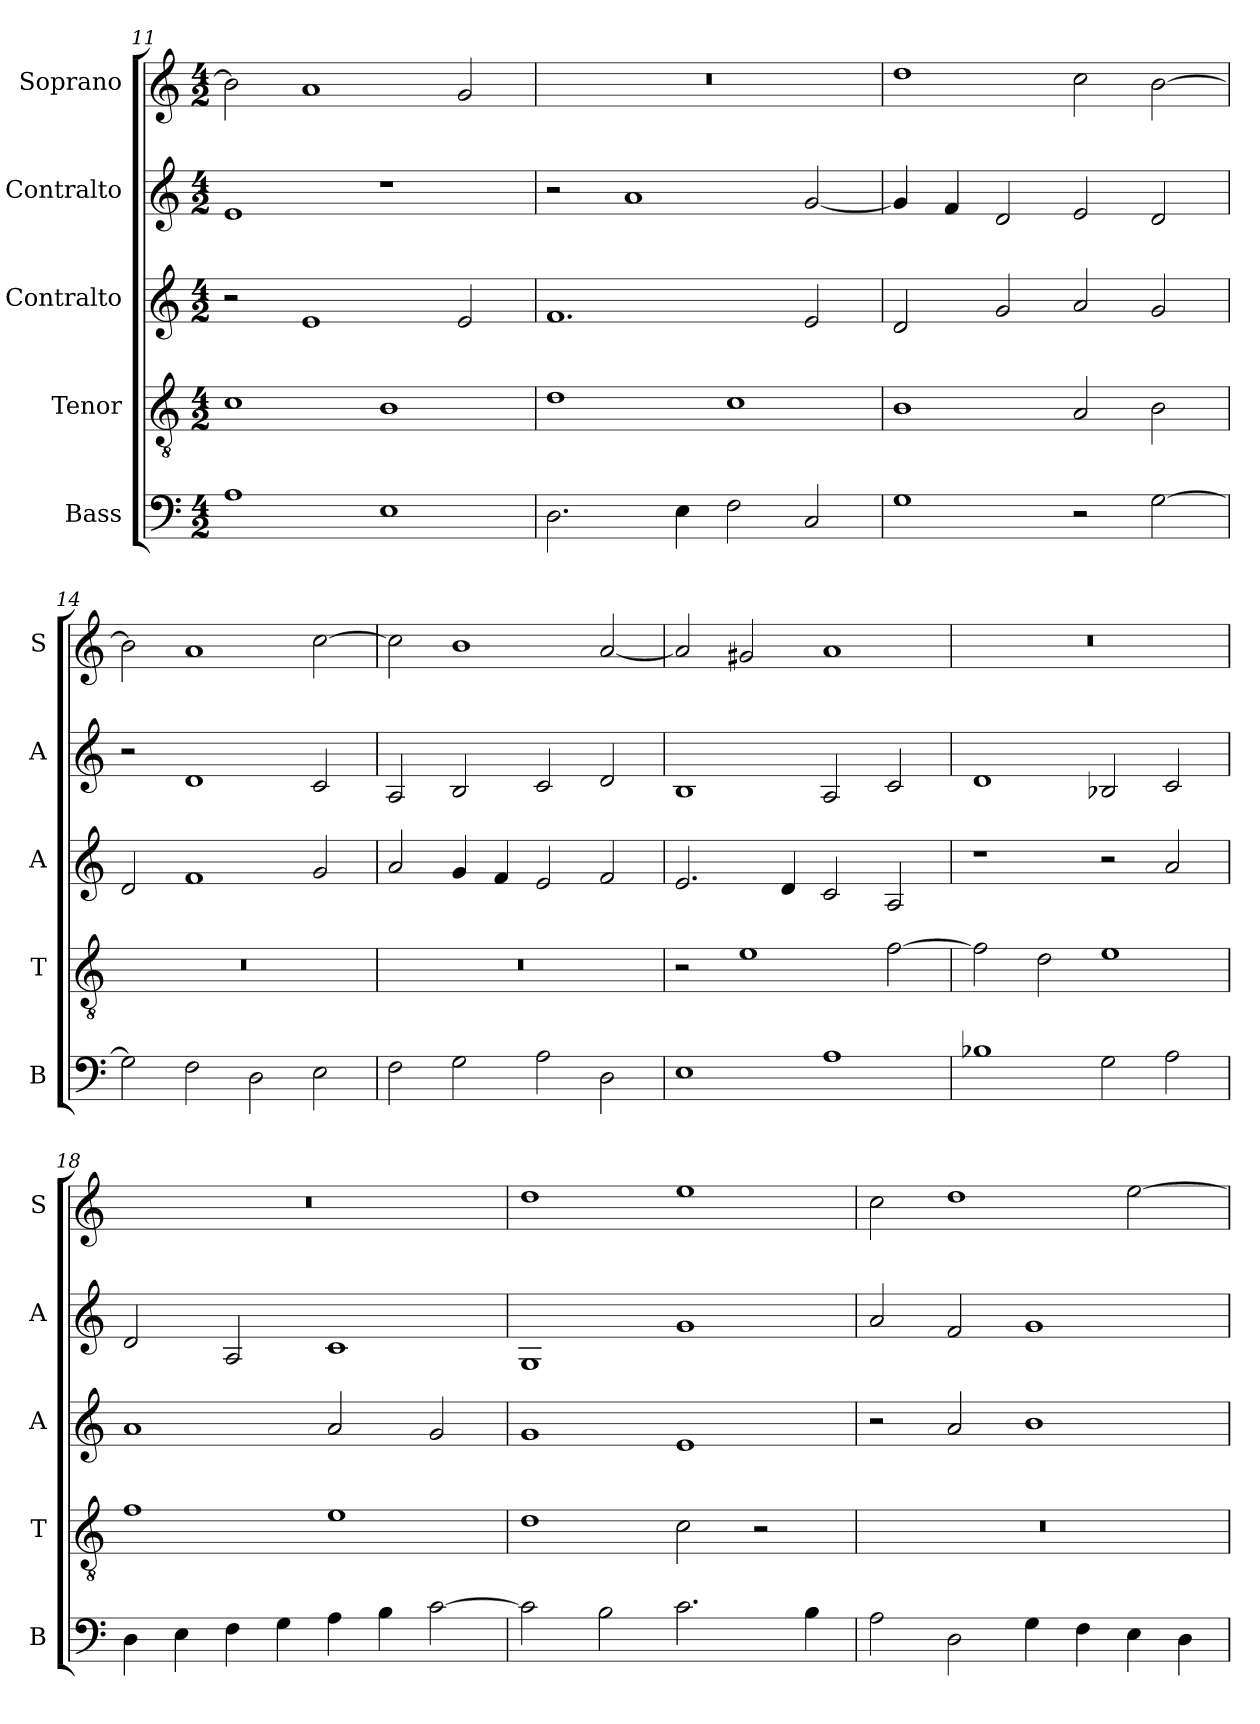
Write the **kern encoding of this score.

**kern	**kern	**kern	**kern	**kern
*part5	*part4	*part3	*part2	*part1
*staff5	*staff4	*staff3	*staff2	*staff1
*I"Bass	*I"Tenor	*I"Contralto	*I"Contralto	*I"Soprano
*I'B	*I'T	*I'A	*I'A	*I'S
*clefF4	*clefGv2	*clefG2	*clefG2	*clefG2
*k[]	*k[]	*k[]	*k[]	*k[]
*A:aeo	*A:aeo	*A:aeo	*A:aeo	*A:aeo
*M4/2	*M4/2	*M4/2	*M4/2	*M4/2
=11	=11	=11	=11	=11
1A	1c	2r	1e	2b]
.	.	1e	.	1a
1E	1B	.	1r	.
.	.	2e	.	2g
=12	=12	=12	=12	=12
2.D	1d	1.f	2r	0r
.	.	.	1a	.
4E	.	.	.	.
2F	1c	.	.	.
2C	.	2e	[2g	.
=13	=13	=13	=13	=13
1G	1B	2d	4g]	1dd
.	.	.	4f	.
.	.	2g	2d	.
2r	2A	2a	2e	2cc
[2G	2B	2g	2d	[2b
=14	=14	=14	=14	=14
2G]	0r	2d	2r	2b]
2F	.	1f	1d	1a
2D	.	.	.	.
2E	.	2g	2c	[2cc
=15	=15	=15	=15	=15
2F	0r	2a	2A	2cc]
2G	.	4g	2B	1b
.	.	4f	.	.
2A	.	2e	2c	.
2D	.	2f	2d	[2a
=16	=16	=16	=16	=16
1E	2r	2.e	1B	2a]
.	1e	.	.	2g#X
.	.	4d	.	.
1A	.	2c	2A	1a
.	[2f	2A	2c	.
=17	=17	=17	=17	=17
1B-X	2f]	1r	1d	0r
.	2d	.	.	.
2G	1e	2r	2B-X	.
2A	.	2a	2c	.
=18	=18	=18	=18	=18
4D	1f	1a	2d	0r
4E	.	.	.	.
4F	.	.	2A	.
4G	.	.	.	.
4A	1e	2a	1c	.
4B	.	.	.	.
[2c	.	2g	.	.
=19	=19	=19	=19	=19
2c]	1d	1g	1G	1dd
2B	.	.	.	.
2.c	2c	1e	1g	1ee
.	2r	.	.	.
4B	.	.	.	.
=20	=20	=20	=20	=20
2A	0r	2r	2a	2cc
2D	.	2a	2f	1dd
4G	.	1b	1g	.
4F	.	.	.	.
4E	.	.	.	[2ee
4D	.	.	.	.
=	=	=	=	=
*-	*-	*-	*-	*-
